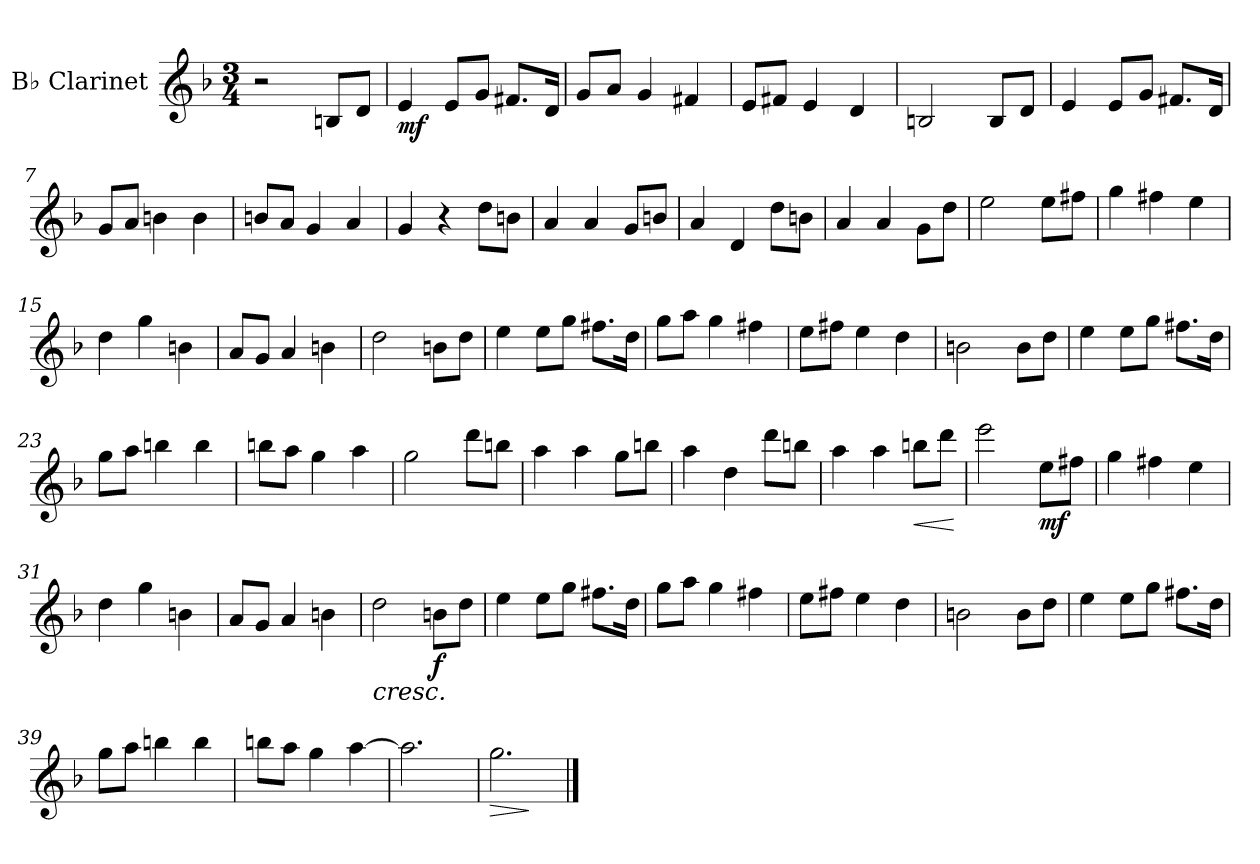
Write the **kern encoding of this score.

**kern	**dynam
*part1	*part1
*staff1	*staff1
*I"B♭ Clarinet	*
*I'B♭ Cl.	*
*clefG2	*
*ITrd1c2	*
*k[b-e-a-]	*
*M3/4	*
=1	=1
2r	.
8An/L	.
8c/J	.
=2	=2
!	!LO:DY:b
4d/	mf
8d/L	.
8f/J	.
8.en/L	.
16c/Jk	.
=3	=3
8f/L	.
8g/J	.
4f/	.
4en/	.
=4	=4
8d/L	.
8en/J	.
4d/	.
4c/	.
=5	=5
2An/	.
8A/L	.
8c/J	.
=6	=6
4d/	.
8d/L	.
8f/J	.
8.en/L	.
16c/Jk	.
=7	=7
8f/L	.
8g/J	.
4an\	.
4a\	.
=8	=8
8an/L	.
8g/J	.
4f/	.
4g/	.
=9	=9
4f/	.
4r	.
8cc\L	.
8an\J	.
!!LO:LB:g=z
=10	=10
4g/	.
4g/	.
8f/L	.
8an/J	.
=11	=11
4g/	.
4c/	.
8cc\L	.
8an\J	.
=12	=12
4g/	.
4g/	.
8f\L	.
8cc\J	.
=13	=13
2dd\	.
8dd\L	.
8een\J	.
=14	=14
4ff\	.
4een\	.
4dd\	.
=15	=15
4cc\	.
4ff\	.
4an\	.
=16	=16
8g/L	.
8f/J	.
4g/	.
4an\	.
=17	=17
2cc\	.
8an\L	.
8cc\J	.
=18	=18
4dd\	.
8dd\L	.
8ff\J	.
8.een\L	.
16cc\Jk	.
=19	=19
8ff\L	.
8gg\J	.
4ff\	.
4een\	.
!!LO:LB:g=z
=20	=20
8dd\L	.
8een\J	.
4dd\	.
4cc\	.
=21	=21
2an\	.
8a\L	.
8cc\J	.
=22	=22
4dd\	.
8dd\L	.
8ff\J	.
8.een\L	.
16cc\Jk	.
=23	=23
8ff\L	.
8gg\J	.
4aan\	.
4aa\	.
=24	=24
8aan\L	.
8gg\J	.
4ff\	.
4gg\	.
=25	=25
2ff\	.
8ccc\L	.
8aan\J	.
=26	=26
4gg\	.
4gg\	.
8ff\L	.
8aan\J	.
=27	=27
4gg\	.
4cc\	.
8ccc\L	.
8aan\J	.
=28	=28
4gg\	.
4gg\	.
!	!LO:HP:b
8aan\L	<
8ccc\J	.
.	[
!!LO:LB:g=z
=29	=29
2ddd\	.
!	!LO:DY:b
8dd\L	mf
8een\J	.
=30	=30
4ff\	.
4een\	.
4dd\	.
=31	=31
4cc\	.
4ff\	.
4an\	.
=32	=32
8g/L	.
8f/J	.
4g/	.
4an\	.
=33	=33
!	!LO:HP:b
2cc\	<
!	!LO:DY:b
8an\L	f
8cc\J	.
.	[
=34	=34
4dd\	.
8dd\L	.
8ff\J	.
8.een\L	.
16cc\Jk	.
=35	=35
8ff\L	.
8gg\J	.
4ff\	.
4een\	.
=36	=36
8dd\L	.
8een\J	.
4dd\	.
4cc\	.
=37	=37
2an\	.
8a\L	.
8cc\J	.
!!LO:LB:g=z
=38	=38
4dd\	.
8dd\L	.
8ff\J	.
8.een\L	.
16cc\Jk	.
=39	=39
8ff\L	.
8gg\J	.
4aan\	.
4aa\	.
=40	=40
8aan\L	.
8gg\J	.
4ff\	.
[4gg\	.
=41	=41
2.gg\]	.
=42	=42
!	!LO:HP:b
2.ff\	>
.	]
==	==
*-	*-
